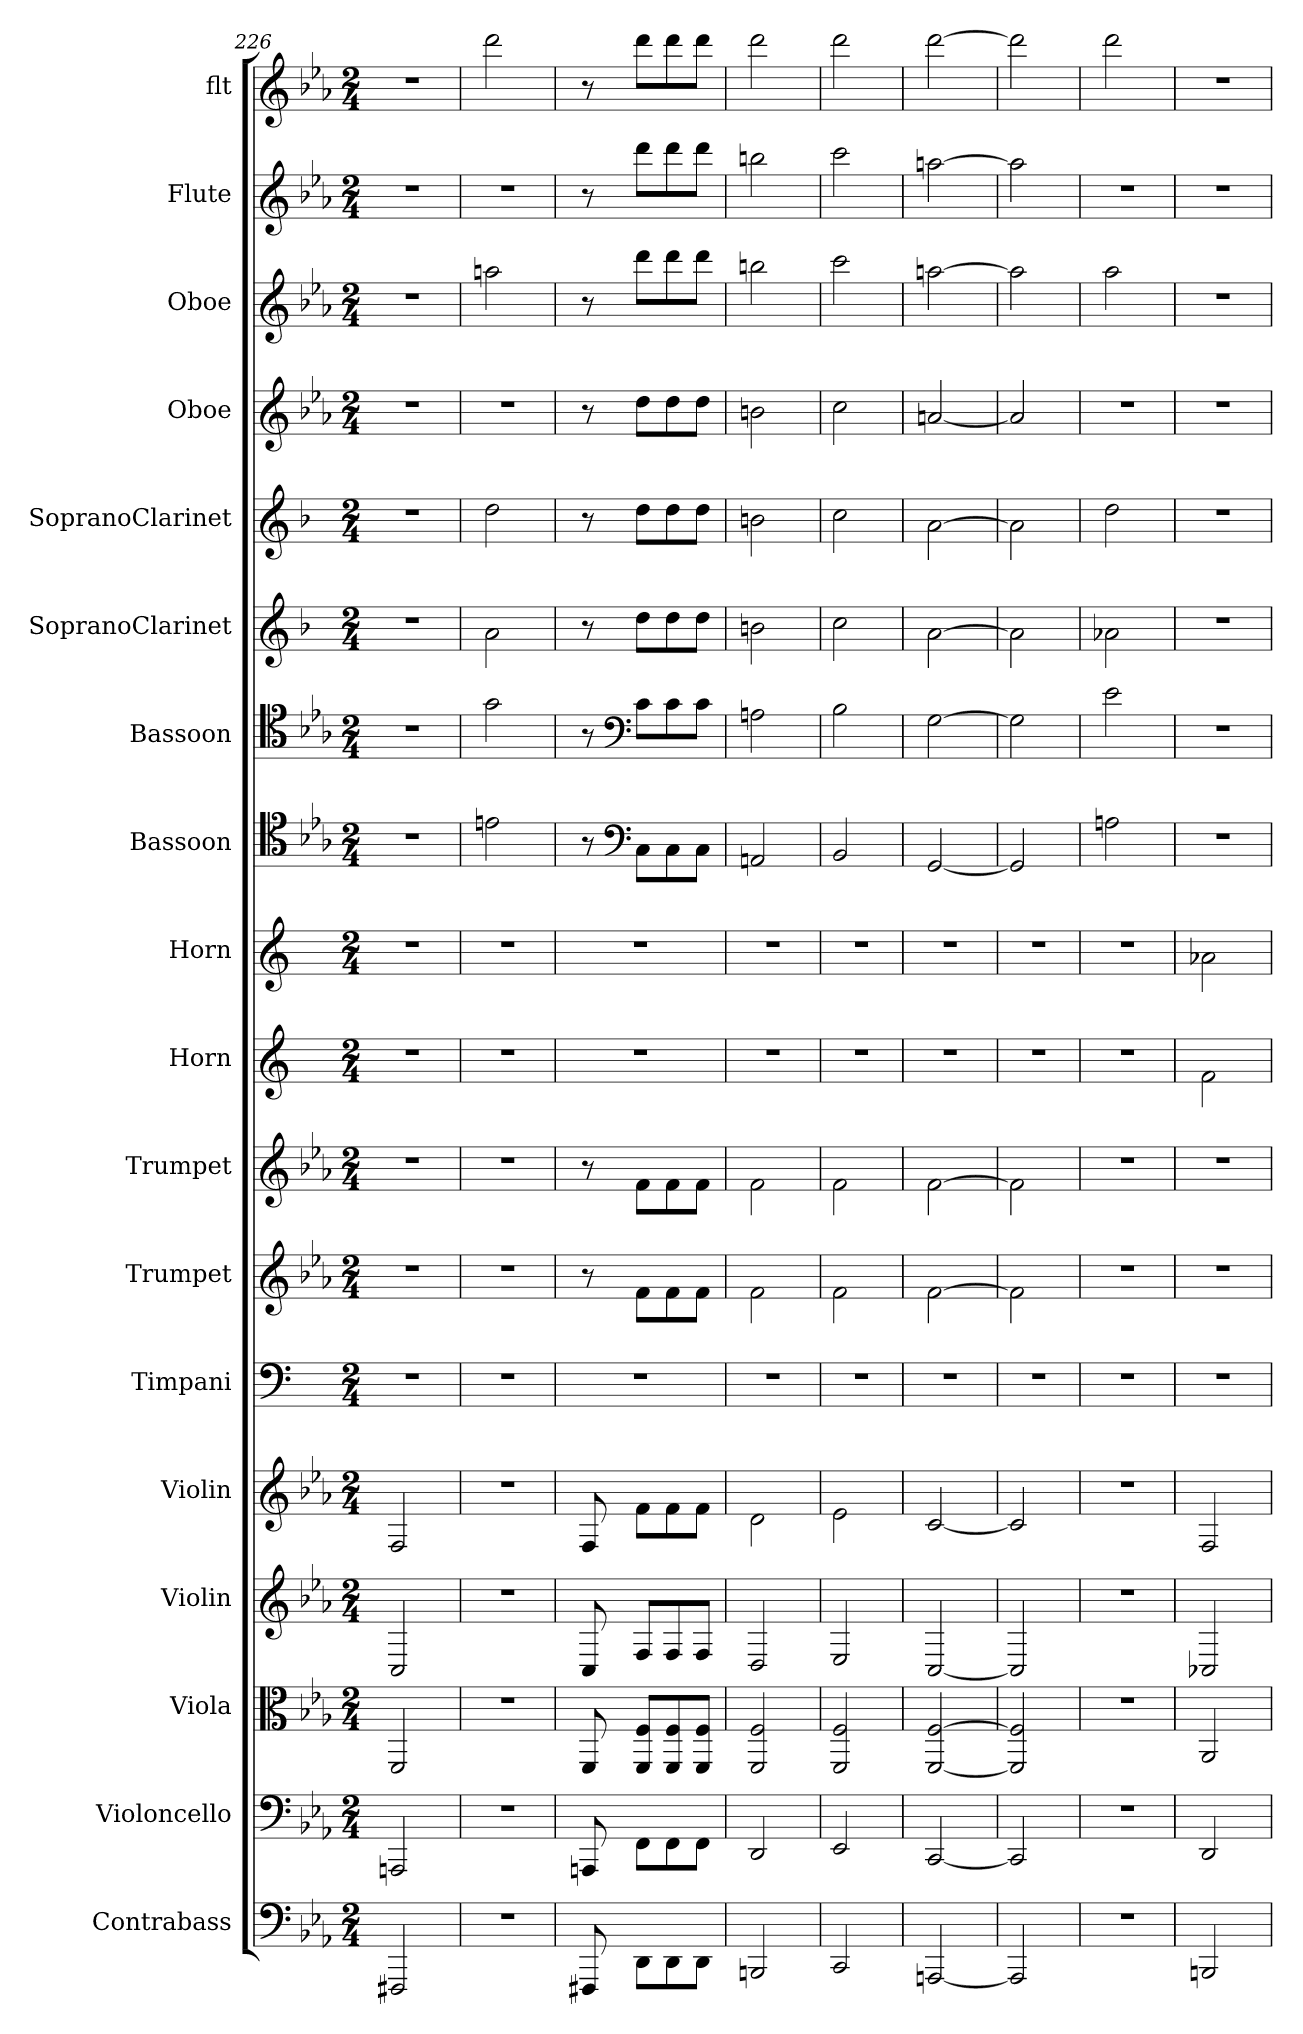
**kern	**kern	**kern	**kern	**kern	**kern	**kern	**kern	**kern	**kern	**kern	**kern	**kern	**kern	**kern	**kern	**kern	**kern
*part18	*part17	*part16	*part15	*part14	*part13	*part12	*part11	*part10	*part9	*part8	*part7	*part6	*part5	*part4	*part3	*part2	*part1
*staff18	*staff17	*staff16	*staff15	*staff14	*staff13	*staff12	*staff11	*staff10	*staff9	*staff8	*staff7	*staff6	*staff5	*staff4	*staff3	*staff2	*staff1
*I"Contrabass	*I"Violoncello	*I"Viola	*I"Violin	*I"Violin	*I"Timpani	*I"Trumpet	*I"Trumpet	*I"Horn	*I"Horn	*I"Bassoon	*I"Bassoon	*I"SopranoClarinet	*I"SopranoClarinet	*I"Oboe	*I"Oboe	*I"Flute	*I"flt
*I'Cb	*I'Vc	*I'Vla	*I'Vln	*I'Vln	*I'Timp	*I'Tpt	*I'Tpt	*I'Hn	*I'Hn	*I'Bsn	*I'Bsn	*	*	*I'Ob	*I'Ob	*I'Fl	*
*clefF4	*clefF4	*clefC3	*clefG2	*clefG2	*clefF4	*clefG2	*clefG2	*clefG2	*clefG2	*clefC4	*clefC4	*clefG2	*clefG2	*clefG2	*clefG2	*clefG2	*clefG2
*k[b-e-a-]	*k[b-e-a-]	*k[b-e-a-]	*k[b-e-a-]	*k[b-e-a-]	*k[]	*k[b-e-a-]	*k[b-e-a-]	*k[]	*k[]	*k[b-e-a-]	*k[b-e-a-]	*k[b-]	*k[b-]	*k[b-e-a-]	*k[b-e-a-]	*k[b-e-a-]	*k[b-e-a-]
*c:	*c:	*c:	*c:	*c:	*	*c:	*c:	*	*	*c:	*c:	*	*	*c:	*c:	*c:	*c:
*M2/4	*M2/4	*M2/4	*M2/4	*M2/4	*M2/4	*M2/4	*M2/4	*M2/4	*M2/4	*M2/4	*M2/4	*M2/4	*M2/4	*M2/4	*M2/4	*M2/4	*M2/4
=226	=226	=226	=226	=226	=226	=226	=226	=226	=226	=226	=226	=226	=226	=226	=226	=226	=226
2FFF#X/	2AAAn/	2FF/	2C/	2F/	2r	2r	2r	2r	2r	2r	2r	2r	2r	2r	2r	2r	2r
=227	=227	=227	=227	=227	=227	=227	=227	=227	=227	=227	=227	=227	=227	=227	=227	=227	=227
2r	2r	2r	2r	2r	2r	2r	2r	2r	2r	2en\	2g\	2a\	2dd\	2r	2aan\	2r	2ddd\
=228	=228	=228	=228	=228	=228	=228	=228	=228	=228	=228	=228	=228	=228	=228	=228	=228	=228
8FFF#X/	8AAAn/	8FF/	8C/	8F/	2r	8r	8r	2r	2r	8r	8r	8r	8r	8r	8r	8r	8r
*	*	*	*	*	*	*	*	*	*	*clefF4	*clefF4	*	*	*	*	*	*
8DD\L	8FF\L	8FF/ 8F/L	8F/L	8f\L	.	8f\L	8f\L	.	.	8C\L	8c\L	8dd\L	8dd\L	8dd\L	8ddd\L	8ddd\L	8ddd\L
8DD\	8FF\	8FF/ 8F/	8F/	8f\	.	8f\	8f\	.	.	8C\	8c\	8dd\	8dd\	8dd\	8ddd\	8ddd\	8ddd\
8DD\J	8FF\J	8FF/ 8F/J	8F/J	8f\J	.	8f\J	8f\J	.	.	8C\J	8c\J	8dd\J	8dd\J	8dd\J	8ddd\J	8ddd\J	8ddd\J
=229	=229	=229	=229	=229	=229	=229	=229	=229	=229	=229	=229	=229	=229	=229	=229	=229	=229
2BBBn/	2DD/	2FF/ 2F/	2D/	2d\	2r	2f\	2f\	2r	2r	2AAn/	2An\	2bn\	2bn\	2bn\	2bbn\	2bbn\	2ddd\
=230	=230	=230	=230	=230	=230	=230	=230	=230	=230	=230	=230	=230	=230	=230	=230	=230	=230
2CC/	2EE-/	2FF/ 2F/	2E-/	2e-\	2r	2f\	2f\	2r	2r	2BB-/	2B-\	2cc\	2cc\	2cc\	2ccc\	2ccc\	2ddd\
=231	=231	=231	=231	=231	=231	=231	=231	=231	=231	=231	=231	=231	=231	=231	=231	=231	=231
[2AAAn/	[2CC/	[2FF/ [2F/	[2C/	[2c/	2r	[2f\	[2f\	2r	2r	[2GG/	[2G\	[2a\	[2a\	[2an/	[2aan\	[2aan\	[2ddd\
=232	=232	=232	=232	=232	=232	=232	=232	=232	=232	=232	=232	=232	=232	=232	=232	=232	=232
2AAA/]	2CC/]	2FF]/ 2F]/	2C/]	2c/]	2r	2f\]	2f\]	2r	2r	2GG/]	2G\]	2a\]	2a\]	2a/]	2aa\]	2aa\]	2ddd\]
=233	=233	=233	=233	=233	=233	=233	=233	=233	=233	=233	=233	=233	=233	=233	=233	=233	=233
2r	2r	2r	2r	2r	2r	2r	2r	2r	2r	2An\	2e-\	2a-X\	2dd\	2r	2aa-\	2r	2ddd\
=234	=234	=234	=234	=234	=234	=234	=234	=234	=234	=234	=234	=234	=234	=234	=234	=234	=234
2BBBn/	2DD/	2AA-/	2C-X/	2F/	2r	2r	2r	2f\	2a-X\	2r	2r	2r	2r	2r	2r	2r	2r
=	=	=	=	=	=	=	=	=	=	=	=	=	=	=	=	=	=
*-	*-	*-	*-	*-	*-	*-	*-	*-	*-	*-	*-	*-	*-	*-	*-	*-	*-
